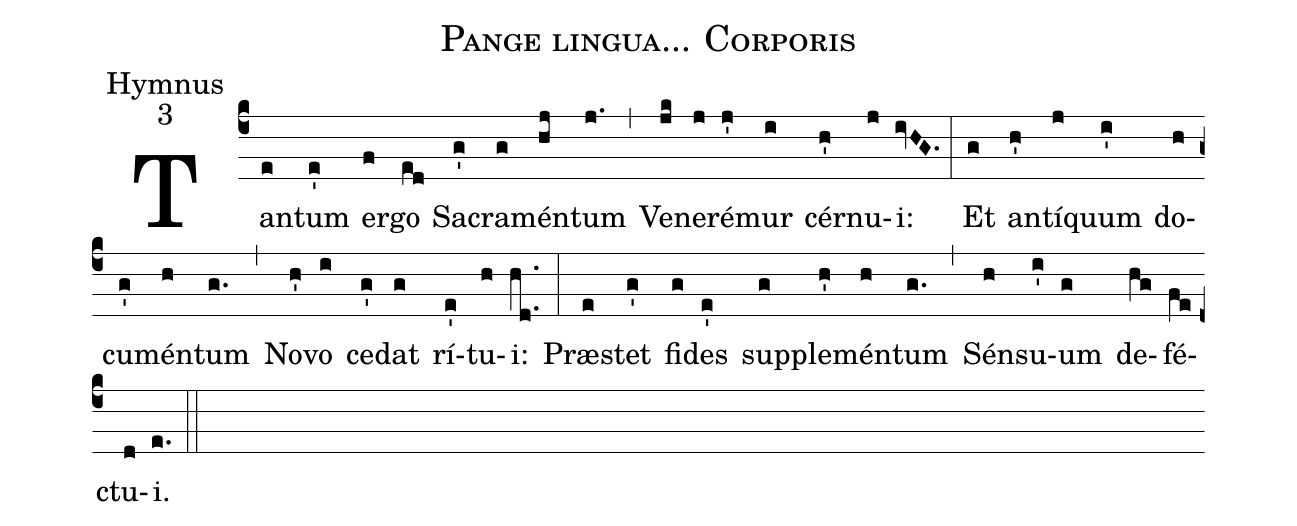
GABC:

name:Pange lingua... Corporis;
office-part:Hymnus;
mode:3;
%%
(c4) Tan(e)tum(e') er(f)go(ed) Sa(g')cra(g)mén(hj)tum(j.) (,) Ve(jk)ne(j)ré(j')mur(i) cér(h')nu(j)i:(ivHG.) (:) Et(g) an(h')tí(j)quum(i') do(h)cu(g')mén(h)tum(g.) (,) No(h')vo(i) ce(g')dat(g) rí(e')tu(h)i:(hd..) (:) Præ(e)stet(g') fi(g)des(e') sup(g)ple(h')mén(h)tum(g.) (,) Sén(h)su(i')um(g) de(hg)fé(fe)ctu(d)i.(e.) (::)
